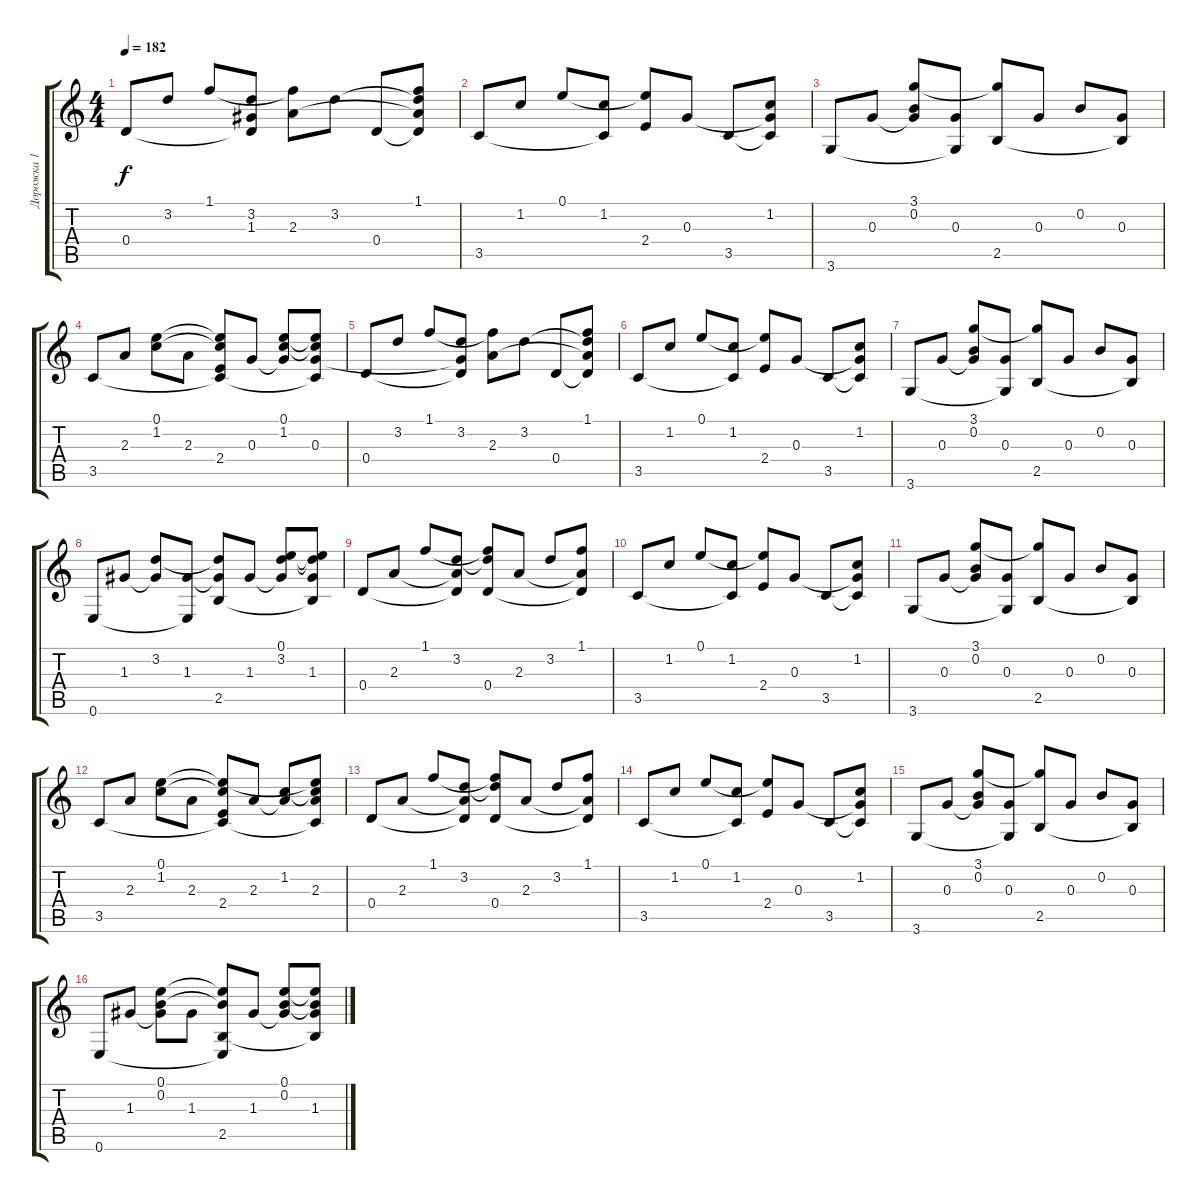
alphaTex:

\track ("Дорожка 1" "Дорожка 1") {instrument acousticguitarsteel}
\staff {score tabs}
\tuning (E4 B3 G3 D3 A2 E2) {hide}
\ts (4 4)
\tempo 182
\clef g2
\ks c
0.4.8{dy f} 3.2.8 1.1.8 (3.2 1.3{t} 0.4{t}).8 (1.1{t} 2.3).8 3.2.8 0.4.8 (1.1 3.2{t} 2.3{t} 0.4{t}).8 |
3.5.8 1.2.8 0.1.8 (1.2 3.5{t}).8 (0.1{t} 2.4).8 0.3.8 3.5.8 (1.2 0.3{t} 3.5{t}).8 |
3.6.8 0.3.8 (3.1 0.2 0.3{t}).8 (0.3 3.6{t}).8 (3.1{t} 2.5).8 0.3.8 0.2.8 (0.3 2.5{t}).8 |
3.5.8 2.3.8 (0.1 1.2).8 2.3.8 (0.1{t} 1.2{t} 2.4 3.5{t}).8 0.3.8 (0.1 1.2 0.3{t}).8 (0.1{t} 1.2{t} 0.3 3.5{t}).8 |
0.4.8 3.2.8 1.1.8 (3.2 0.3{t} 0.4{t}).8 (1.1{t} 2.3).8 3.2.8 0.4.8 (1.1 3.2{t} 2.3{t} 0.4{t}).8 |
3.5.8 1.2.8 0.1.8 (1.2 3.5{t}).8 (0.1{t} 2.4).8 0.3.8 3.5.8 (1.2 0.3{t} 3.5{t}).8 |
3.6.8 0.3.8 (3.1 0.2 0.3{t}).8 (0.3 3.6{t}).8 (3.1{t} 2.5).8 0.3.8 0.2.8 (0.3 2.5{t}).8 |
0.6.8 1.3.8 (3.2 1.3{t}).8 (1.3 0.6{t}).8 (3.2{t} 1.3{t} 2.5).8 1.3.8 (0.1 3.2 1.3{t}).8 (0.1{t} 3.2{t} 1.3 2.5{t}).8 |
0.4.8 2.3.8 1.1.8 (3.2 2.3{t} 0.4{t}).8 (1.1{t} 3.2{t} 0.4).8 2.3.8 3.2.8 (1.1 2.3{t} 0.4{t}).8 |
3.5.8 1.2.8 0.1.8 (1.2 3.5{t}).8 (0.1{t} 2.4).8 0.3.8 3.5.8 (1.2 0.3{t} 3.5{t}).8 |
3.6.8 0.3.8 (3.1 0.2 0.3{t}).8 (0.3 3.6{t}).8 (3.1{t} 2.5).8 0.3.8 0.2.8 (0.3 2.5{t}).8 |
3.5.8 2.3.8 (0.1 1.2).8 2.3.8 (0.1{t} 1.2{t} 2.4 3.5{t}).8 2.3.8 (1.2 2.3{t}).8 (0.1{t} 1.2{t} 2.3 3.5{t}).8 |
0.4.8 2.3.8 1.1.8 (3.2 2.3{t} 0.4{t}).8 (1.1{t} 3.2{t} 0.4).8 2.3.8 3.2.8 (1.1 2.3{t} 0.4{t}).8 |
3.5.8 1.2.8 0.1.8 (1.2 3.5{t}).8 (0.1{t} 2.4).8 0.3.8 3.5.8 (1.2 0.3{t} 3.5{t}).8 |
3.6.8 0.3.8 (3.1 0.2 0.3{t}).8 (0.3 3.6{t}).8 (3.1{t} 2.5).8 0.3.8 0.2.8 (0.3 2.5{t}).8 |
0.6.8 1.3.8 (0.1 0.2 1.3{t}).8 1.3.8 (0.1{t} 0.2{t} 2.5 0.6{t}).8 1.3.8 (0.1 0.2 1.3{t}).8 (0.1{t} 0.2{t} 1.3 2.5{t}).8
